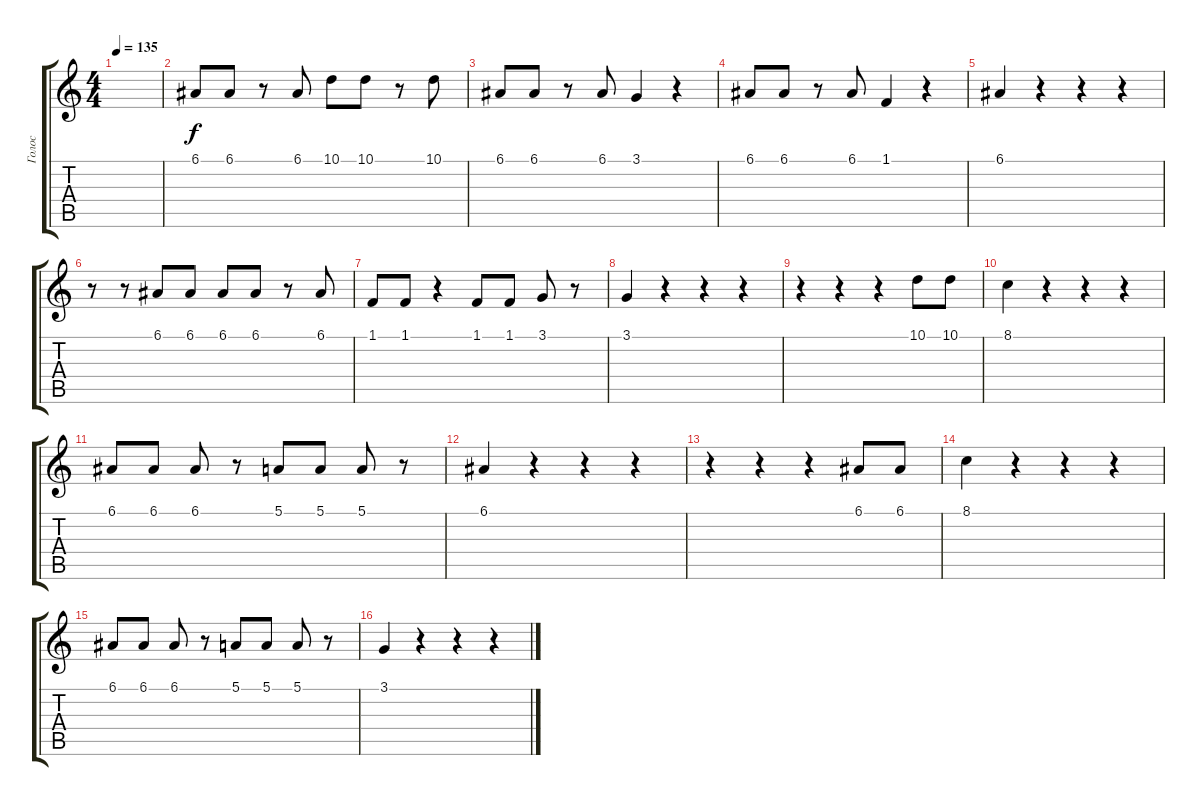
\track ("Голос" "Голос") {instrument sitar}
\staff {score tabs}
\tuning (E4 B3 G3 D3 A2 E2) {hide}
\ts (4 4)
\tempo 135
\clef g2
\ks c
|
6.1.8 6.1.8 r.8 6.1.8 10.1.8 10.1.8 r.8 10.1.8 |
6.1.8 6.1.8 r.8 6.1.8 3.1.4 r.4 |
6.1.8 6.1.8 r.8 6.1.8 1.1.4 r.4 |
6.1.4 r.4 r.4 r.4 |
r.8 r.8 6.1.8 6.1.8 6.1.8 6.1.8 r.8 6.1.8 |
1.1.8 1.1.8 r.4 1.1.8 1.1.8 3.1.8 r.8 |
3.1.4 r.4 r.4 r.4 |
r.4 r.4 r.4 10.1.8 10.1.8 |
8.1.4 r.4 r.4 r.4 |
6.1.8 6.1.8 6.1.8 r.8 5.1.8 5.1.8 5.1.8 r.8 |
6.1.4 r.4 r.4 r.4 |
r.4 r.4 r.4 6.1.8 6.1.8 |
8.1.4 r.4 r.4 r.4 |
6.1.8 6.1.8 6.1.8 r.8 5.1.8 5.1.8 5.1.8 r.8 |
3.1.4 r.4 r.4 r.4
